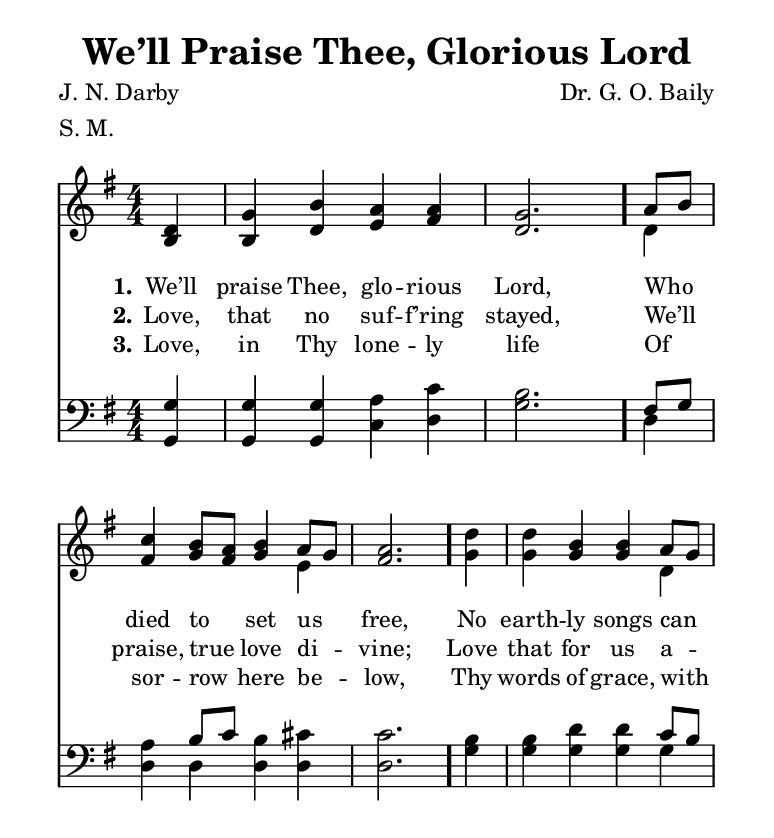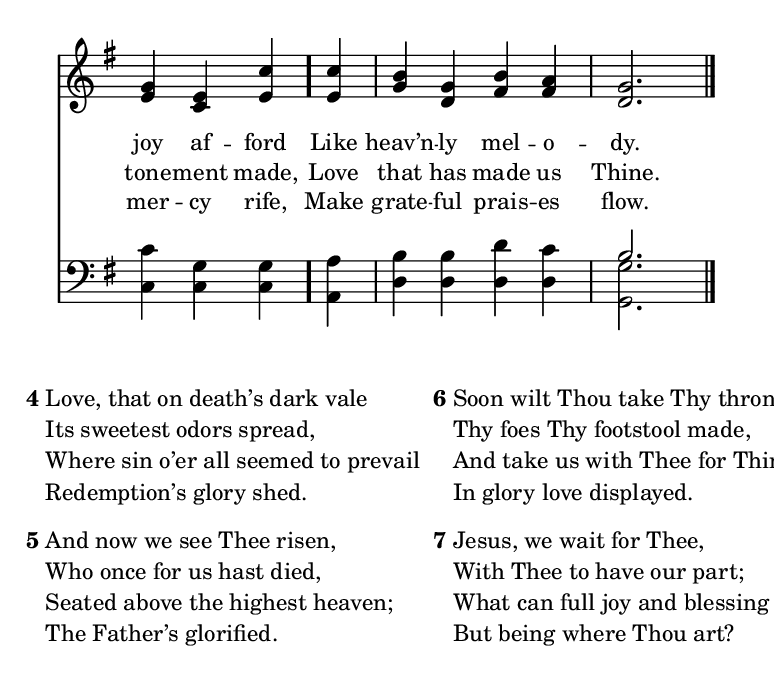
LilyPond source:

\include "common/global.ily"
\paper {
  \include "common/paper.ily"
  ragged-bottom = ##t
}

\header{
  hymnnumber = "266"
  title = "We’ll Praise Thee, Glorious Lord"
  tunename = "Armington"
  meter = "S. M."
  poet = "J. N. Darby"
  composer = "Dr. G. O. Baily"
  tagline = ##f
}

global = {
  \include "common/overrides.ily"
  \override Staff.TimeSignature.style = #'numbered
  \time 4/4
  \override Score.MetronomeMark.transparent = ##t % hide all fermata changes too
  \tempo 4=80
  \key g \major
  \partial 4
  \autoBeamOff
}

notesSoprano = {
\global
\relative c' {

  d4 | g b a a | g2.
  a8[ b] | c4 b8[ a] b4 a8[ g] | a2.
  d4 | d b b a8[ g] | g4 e c'
  c4 | b4 g b a | g2.

  \bar "|."

}
}

notesAlto = {
\global
\relative e' {

  b4 | b d e fis | d2.
  d4 | fis g8[ fis] g4 e | fis2.
  g4 | g g g d | e c e
  e4 | g d fis fis | d2.

}
}

notesTenor = {
\global
\relative a {

  g4 | g g a c | b2.
  fis8[ g] | a4 b8[ c] b4 cis | c2.
  b4 | b d d c8[ b] | c4 g g
  a | b b d c | b2.

}
}

notesBass = {
\global
\relative f, {

  g4 | g g c d | g2.
  d4 | d d d d | d2.
  g4 | g g g g | c, c c
  a4 | d d d d | <g g,>2.

}
}

wordsA = \lyricmode {
\set stanza = "1."

We’ll praise Thee, glo -- rious Lord, \bar "."
Who died to set us free, \bar "."
No earth -- ly songs can joy af -- ford \bar "."
Like heav’n -- ly mel -- o -- dy. \bar "."

}

wordsB = \lyricmode {
\set stanza = "2."

Love, that no suf -- f’ring stayed,
We’ll praise, true love di -- vine;
Love that for us a -- tone -- ment made,
Love that has made us Thine.

}

wordsC = \lyricmode {
\set stanza = "3."

Love, in Thy lone -- ly life
Of sor -- row here be -- low,
Thy words of grace, with mer -- cy rife,
Make grate -- ful prais -- es flow.

}

wordsD = \markuplist {

\line { Love, that on death’s dark vale }
\line { Its sweetest odors spread, }
\line { Where sin o’er all seemed to prevail }
\line { Redemption’s glory shed. }

}

wordsE = \markuplist {

\line { And now we see Thee risen, }
\line { Who once for us hast died, }
\line { Seated above the highest heaven; }
\line { The Father’s glorified. }

}

wordsF = \markuplist {

\line { Soon wilt Thou take Thy throne, }
\line { Thy foes Thy footstool made, }
\line { And take us with Thee for Thine own, }
\line { In glory love displayed. }

}

wordsG = \markuplist {

\line { Jesus, we wait for Thee, }
\line { With Thee to have our part; }
\line { What can full joy and blessing be }
\line { But being where Thou art? }

}

\score {
  \context ChoirStaff <<
    \context Staff = upper <<
      \set Staff.autoBeaming = ##f
      \set ChoirStaff.systemStartDelimiter = #'SystemStartBar
      \set ChoirStaff.printPartCombineTexts = ##f
      \partcombine #'(2 . 9) \notesSoprano \notesAlto
      \context NullVoice = sopranos { \voiceOne << \notesSoprano >> }
      \context NullVoice = altos { \voiceTwo << \notesAlto >> }
      \context Lyrics = one   \lyricsto sopranos \wordsA
      \context Lyrics = two   \lyricsto sopranos \wordsB
      \context Lyrics = three \lyricsto sopranos \wordsC
    >>
    \context Staff = men <<
      \clef bass
      \set ChoirStaff.printPartCombineTexts = ##f
      \partcombine #'(2 . 9) \notesTenor \notesBass
      \context NullVoice = tenors { \voiceOne << \notesTenor >> }
      \context NullVoice = basses { \voiceTwo << \notesBass >> }
    >>
  >>
  \layout {
    \include "common/layout.ily"
  }
  \midi{
    \include "common/midi.ily"
  }
}

\noPageBreak

\markup { \fill-line {
  \hspace #0.1
  \column {
  \line{ \bold 4 \column { \wordsD } } \combine \null \vspace #0.4
  \line{ \bold 5 \column { \wordsE } }
  }
  \hspace #0.1
  \column {
  \line{ \bold 6 \column { \wordsF } } \combine \null \vspace #0.4
  \line{ \bold 7 \column { \wordsG } }
  }
  \hspace #0.1
} }

\version "2.19.49"  % necessary for upgrading to future LilyPond versions.

% vi:set et ts=2 sw=2 ai nocindent syntax=lilypond:
